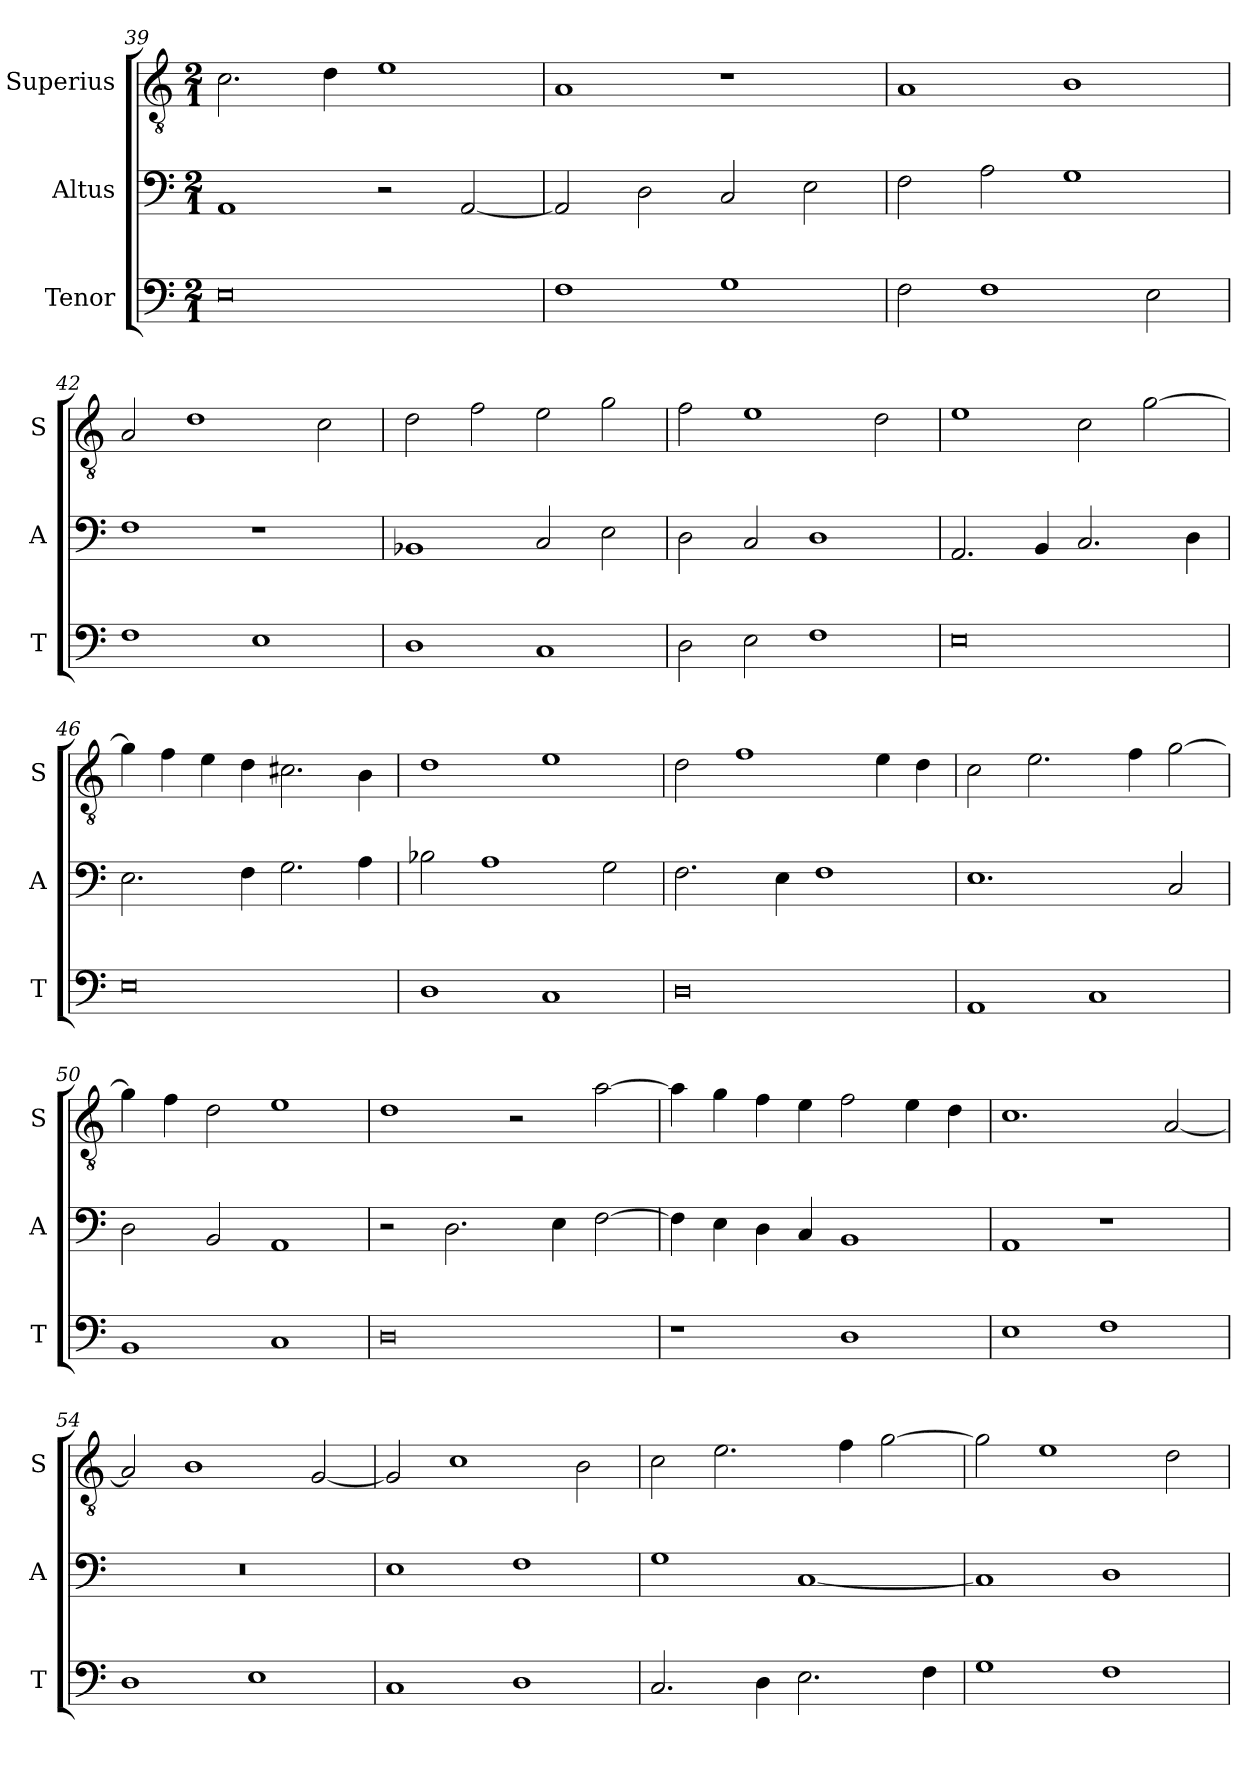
**kern	**kern	**kern
*part3	*part2	*part1
*staff3	*staff2	*staff1
*I"Tenor	*I"Altus	*I"Superius
*I'T	*I'A	*I'S
*clefF4	*clefF4	*clefGv2
*k[]	*k[]	*k[]
*M2/1	*M2/1	*M2/1
=39	=39	=39
0E	1AA	2.c\
.	.	4d\
.	2r	1e
.	[2AA/	.
=40	=40	=40
1F	2AA/]	1A
.	2D\	.
1G	2C/	1r
.	2E\	.
=41	=41	=41
2F\	2F\	1A
1F	2A\	.
.	1G	1B
2E\	.	.
=42	=42	=42
1F	1F	2A/
.	.	1d
1E	1r	.
.	.	2c\
=43	=43	=43
1D	1BB-X	2d\
.	.	2f\
1C	2C/	2e\
.	2E\	2g\
=44	=44	=44
2D\	2D\	2f\
2E\	2C/	1e
1F	1D	.
.	.	2d\
=45	=45	=45
0E	2.AA/	1e
.	4BB/	.
.	2.C/	2c\
.	.	[2g\
.	4D\	.
=46	=46	=46
0E	2.E\	4g\]
.	.	4f\
.	.	4e\
.	4F\	4d\
.	2.G\	2.c#X\
.	4A\	4B\
=47	=47	=47
1D	2B-X\	1d
.	1A	.
1C	.	1e
.	2G\	.
=48	=48	=48
0D	2.F\	2d\
.	.	1f
.	4E\	.
.	1F	.
.	.	4e\
.	.	4d\
=49	=49	=49
1AA	1.E	2c\
.	.	2.e\
1C	.	.
.	.	4f\
.	2C/	[2g\
=50	=50	=50
1BB	2D\	4g\]
.	.	4f\
.	2BB/	2d\
1C	1AA	1e
=51	=51	=51
0D	2r	1d
.	2.D\	.
.	.	2r
.	4E\	.
.	[2F\	[2a\
=52	=52	=52
1r	4F\]	4a\]
.	4E\	4g\
.	4D\	4f\
.	4C/	4e\
1D	1BB	2f\
.	.	4e\
.	.	4d\
=53	=53	=53
1E	1AA	1.c
1F	1r	.
.	.	[2A/
=54	=54	=54
1D	0r	2A/]
.	.	1B
1E	.	.
.	.	[2G/
=55	=55	=55
1C	1E	2G/]
.	.	1c
1D	1F	.
.	.	2B\
=56	=56	=56
2.C/	1G	2c\
.	.	2.e\
4D\	.	.
2.E\	[1C	.
.	.	4f\
.	.	[2g\
4F\	.	.
=57	=57	=57
1G	1C]	2g\]
.	.	1e
1F	1D	.
.	.	2d\
=	=	=
*-	*-	*-
